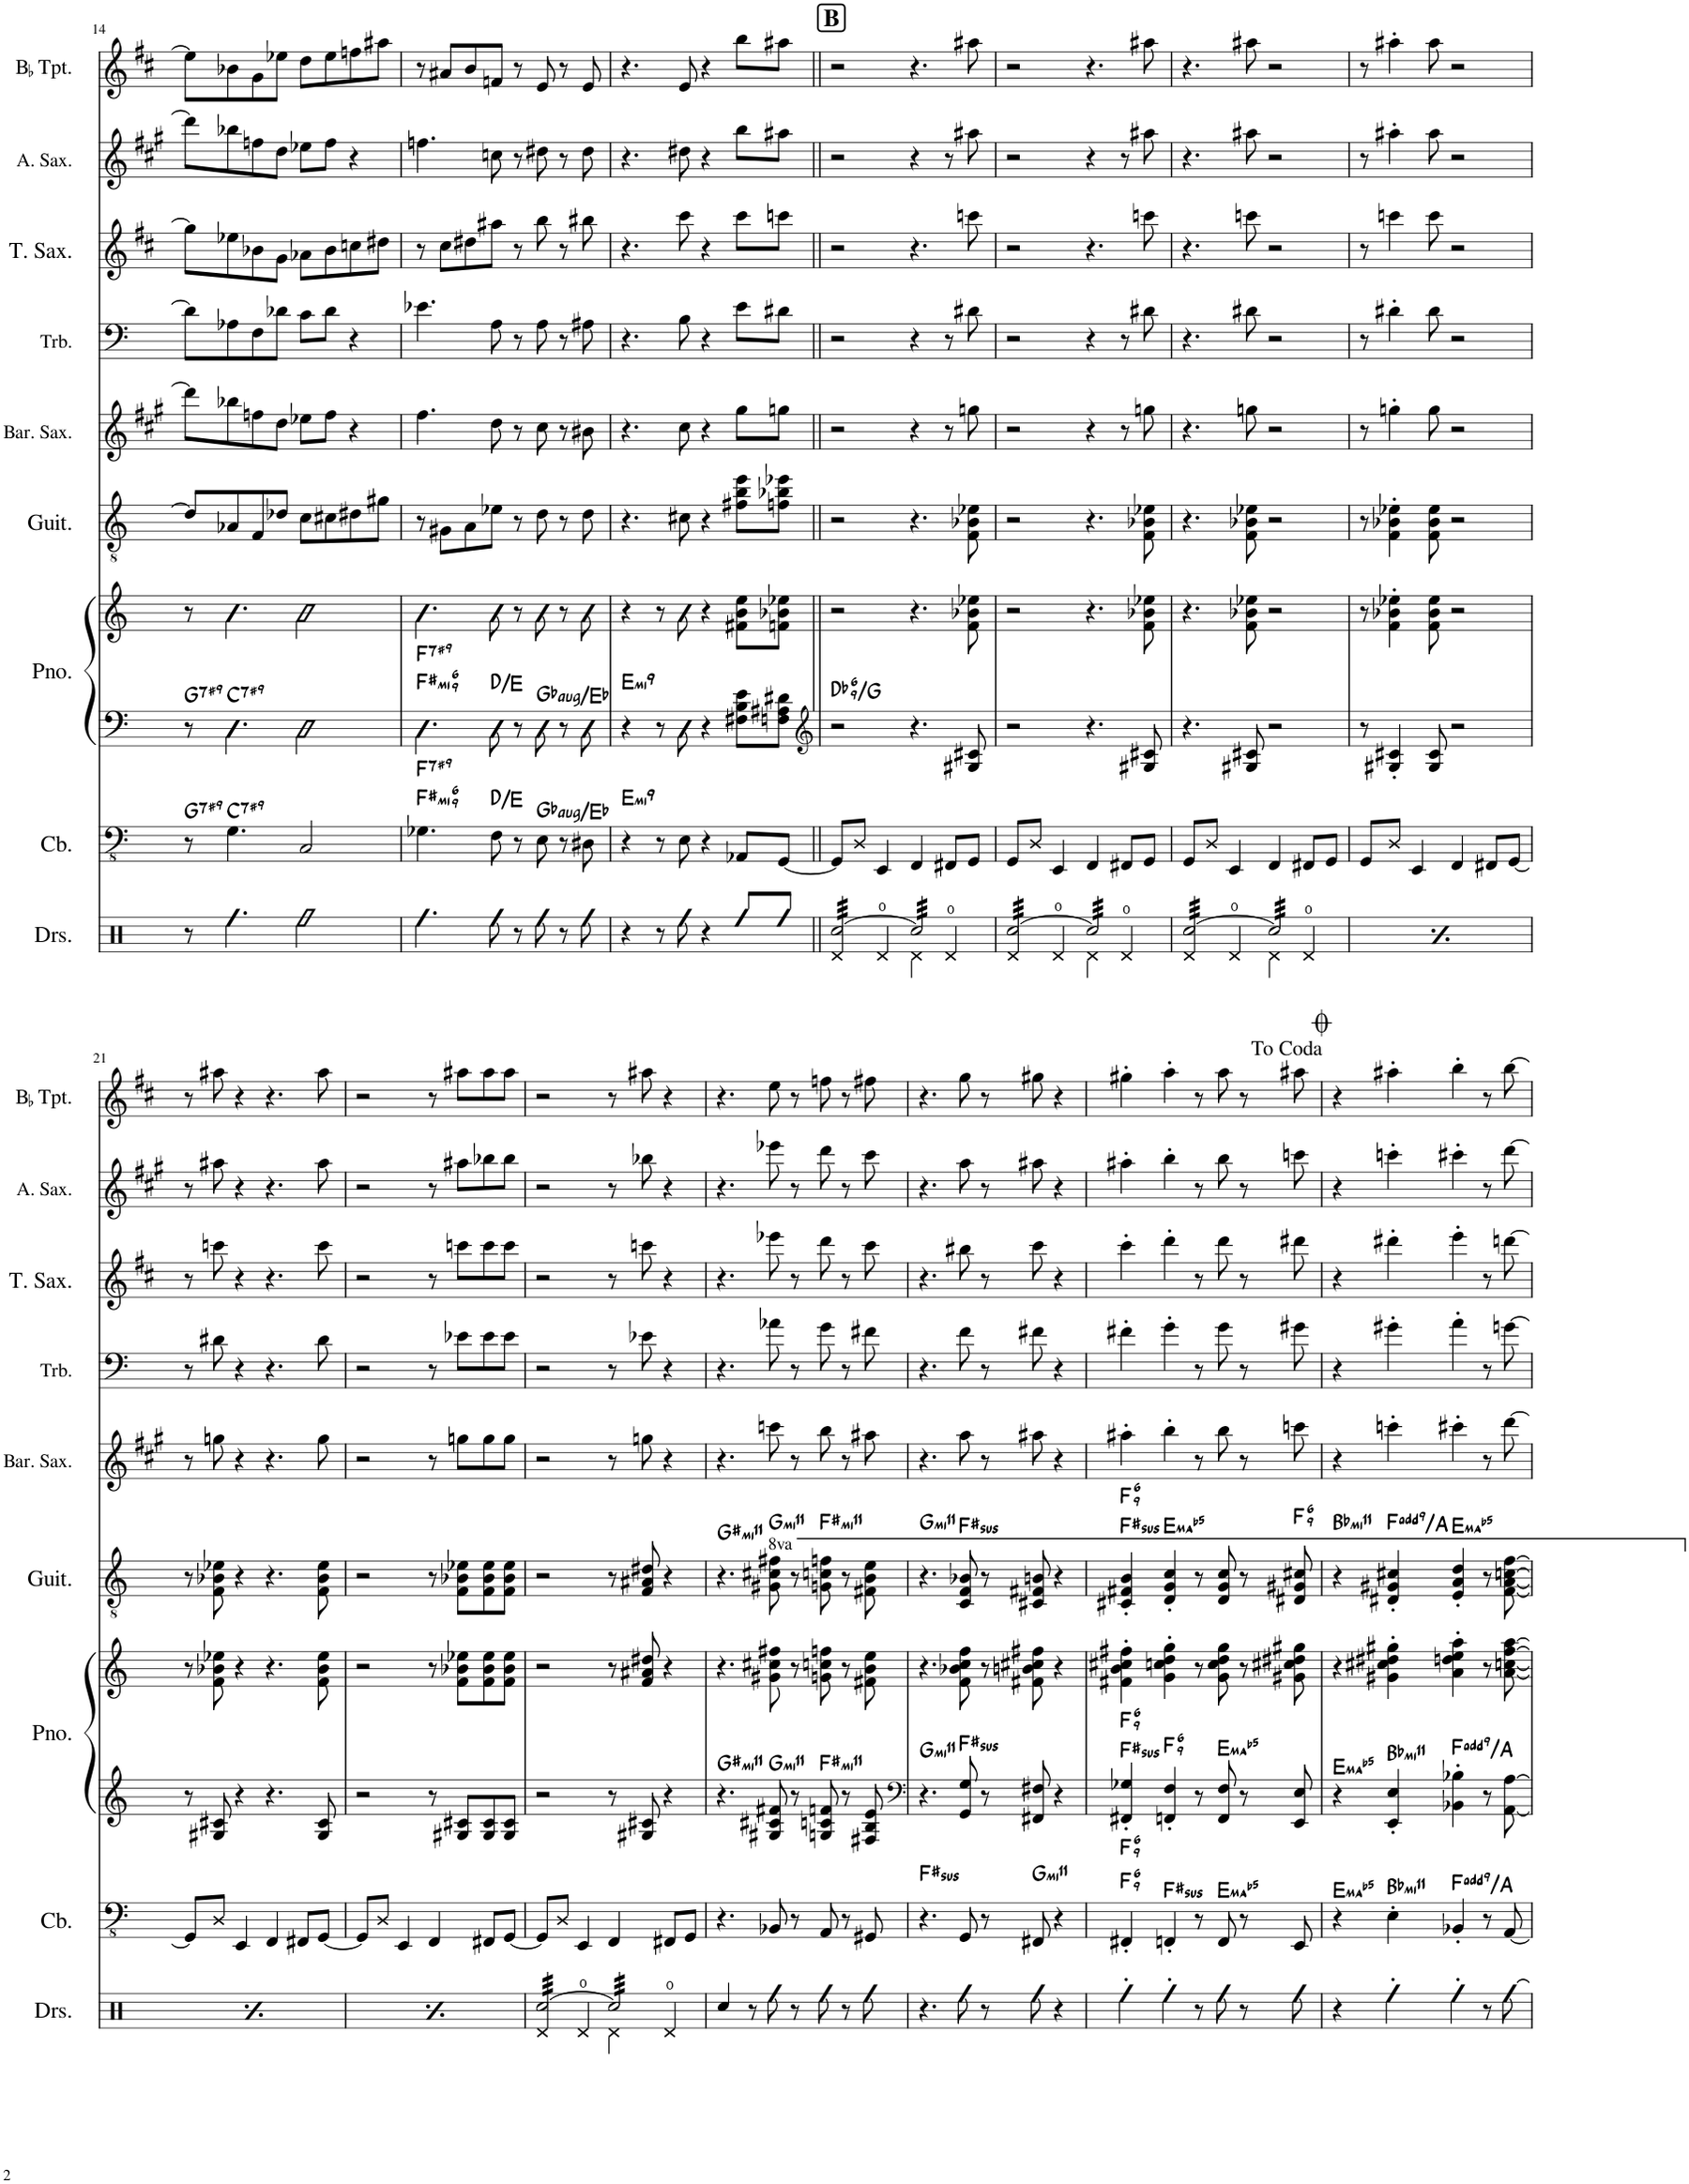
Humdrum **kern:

**kern	**kern	**harte	**kern	**kern	**harte	**kern	**harte	**kern	**kern	**kern	**kern	**kern
*part9	*part8	*part8	*part7	*part7	*part7	*part6	*part6	*part5	*part4	*part3	*part2	*part1
*staff10	*staff9	*	*staff8	*staff7	*	*staff6	*	*staff5	*staff4	*staff3	*staff2	*staff1
*I"Drumset	*I"Double Bass	*	*I"Piano	*	*	*I"Guitar	*	*I"Baritone Saxophone	*I"Trombone	*I"Tenor Saxophone	*I"Alto Saxophone	*I"BaccidentalFlat Trumpet
*I'Drs.	*	*	*I'Pno.	*	*	*I'Guit.	*	*I'Bar. Sax.	*I'Trb.	*I'T. Sax.	*I'A. Sax.	*I'BaccidentalFlat Tpt.
!!LO:PB:g=z
*clefX	*clefFv4	*	*clefF4	*clefG2	*	*clefGv2	*	*clefG2	*clefF4	*clefG2	*clefG2	*clefG2
*	*	*	*	*	*	*	*	*Trd12c21	*	*Trd8c14	*Trd5c9	*Trd1c2
*k[]	*k[]	*	*k[]	*k[]	*	*k[]	*	*k[f#c#g#]	*k[]	*k[f#c#]	*k[f#c#g#]	*k[f#c#]
*M4/4	*M4/4	*	*M4/4	*M4/4	*	*M4/4	*	*M4/4	*M4/4	*M4/4	*M4/4	*M4/4
=14	=14	=14	=14	=14	=14	=14	=14	=14	=14	=14	=14	=14
!	!	!LO:H:kt=7	!	!	!LO:H:kt=7	!	!	!	!	!	!	!
8r	8r	G:7(#9)	8r	8r	G:7(#9)	8d-/L]	.	8ddd\L]	8d-\L]	8gg\L]	8ddd\L]	8ee-\L]
!	!	!LO:H:kt=7	!	!	!LO:H:kt=7	!	!	!	!	!	!	!
4.Rff\	4.GG\	C:7(#9)	4.D\	4.b\	C:7(#9)	8A-X/	.	8bb-X\	8A-X\	8ee-X\	8bb-X\	8b-X\
.	.	.	.	.	.	8F/	.	8ffn\	8F\	8b-X\	8ffn\	8g\
.	.	.	.	.	.	8d-X/J	.	8dd\J	8d-X\J	8g\J	8dd\J	8ee-X\J
2Rff\	2CC/	.	2D\	2b\	.	8c\L	.	8ee-X\L	8c\L	8a-X\L	8ee-X\L	8dd\L
.	.	.	.	.	.	8c#X\	.	8ff\J	8d-\J	8b-\	8ff\J	8ee-\
.	.	.	.	.	.	8d#X\	.	4r	4r	8ccn\	4r	8ffn\
.	.	.	.	.	.	8g#X\J	.	.	.	8dd#X\J	.	8aa#X\J
=15	=15	=15	=15	=15	=15	=15	=15	=15	=15	=15	=15	=15
!	!	!LO:H:n=1:kt=mi6	!	!	!	!	!	!	!	!	!	!
!	!	!LO:H:n=2:kt=7	!	!	!LO:H:n=1:kt=mi6	!	!	!	!	!	!	!
!	!	!	!	!	!LO:H:n=2:kt=7	!	!	!	!	!	!	!
4.Rff\	4.GG-X\	F#:min6(9) F:7(#9)	4.D\	4.b\	F#:min6(9) F:7(#9)	8r	.	4.ff#\	4.e-X\	8r	4.ffn\	8r
.	.	.	.	.	.	8G#X\L	.	.	.	8cc#\L	.	8a#X/L
.	.	.	.	.	.	8A\	.	.	.	8dd#X\	.	8b/
8Rff\	8FF\	D:maj/2	8D\	8b\	D:maj/2	8e-X\J	.	8dd\	8A\	8aa#X\J	8ccn\	8fn/J
8r	8r	.	8r	8r	.	8r	.	8r	8r	8r	8r	8r
!	!	!LO:H:kt=aug	!	!	!LO:H:kt=aug	!	!	!	!	!	!	!
8Rff\	8EE\	Gb:aug/6	8D\	8b\	Gb:aug/6	8d\	.	8cc#\	8A\	8bb\	8dd#X\	8e/
8r	8r	.	8r	8r	.	8r	.	8r	8r	8r	8r	8r
8Rff\	8DD#X\	.	8D\	8b\	.	8d\	.	8b#X\	8A#X\	8bb#X\	8dd#\	8e/
=16	=16	=16	=16	=16	=16	=16	=16	=16	=16	=16	=16	=16
!	!	!LO:H:kt=mi9	!	!	!LO:H:kt=mi9	!	!	!	!	!	!	!
4r	4r	E:min9	4r	4r	E:min9	4.r	.	4.r	4.r	4.r	4.r	4.r
8r	8r	.	8r	8r	.	.	.	.	.	.	.	.
8Rff\	8EE\	.	8D\	8b\	.	8c#X\	.	8cc#\	8B\	8ccc#\	8dd#X\	8e/
4r	4r	.	4r	4r	.	4r	.	4r	4r	4r	4r	4r
8Rff/L	8AAA-X/L	.	8F#X\ 8B\ 8e\L	8f#X\ 8b\ 8ee\L	.	8f#X\ 8b\ 8ee\L	.	8gg#\L	8e\L	8ccc#\L	8bb\L	8bb\L
8Rff/J	[8GGG/J	.	8Fn\ 8A#X\ 8d#X\J	8fn\ 8b-X\ 8ee-X\J	.	8fn\ 8b-X\ 8ee-X\J	.	8ggn\J	8d#X\J	8cccn\J	8aa#X\J	8aa#X\J
=17||	=17||	=17||	=17||	=17||	=17||	=17||	=17||	=17||	=17||	=17||	=17||	=17||
*	*	*	*clefG2	*	*	*	*	*	*	*	*	*
*^	*	*	*	*	*	*	*	*	*	*	*	*
!	!	!	!	!	!	!LO:H:kt=6	!	!	!	!	!	!	!LO:TX:a:B:t=B
*tremolo	*	*	*	*	*	*	*	*	*	*	*	*	*
[32Rcc/LLL	4Rd/	8GGG/L]	.	2r	2r	Db:maj6(9)/#4	2r	.	2r	2r	2r	2r	2r
32Rcc/	.	.	.	.	.	.	.	.	.	.	.	.	.
32Rcc/	.	.	.	.	.	.	.	.	.	.	.	.	.
32Rcc/	.	.	.	.	.	.	.	.	.	.	.	.	.
32Rcc/	.	8DD/J	.	.	.	.	.	.	.	.	.	.	.
32Rcc/	.	.	.	.	.	.	.	.	.	.	.	.	.
32Rcc/	.	.	.	.	.	.	.	.	.	.	.	.	.
32Rcc/	.	.	.	.	.	.	.	.	.	.	.	.	.
32Rcc/	4Rd/	4EEE/	.	.	.	.	.	.	.	.	.	.	.
32Rcc/	.	.	.	.	.	.	.	.	.	.	.	.	.
32Rcc/	.	.	.	.	.	.	.	.	.	.	.	.	.
32Rcc/	.	.	.	.	.	.	.	.	.	.	.	.	.
32Rcc/	.	.	.	.	.	.	.	.	.	.	.	.	.
32Rcc/	.	.	.	.	.	.	.	.	.	.	.	.	.
32Rcc/	.	.	.	.	.	.	.	.	.	.	.	.	.
32Rcc/JJJ	.	.	.	.	.	.	.	.	.	.	.	.	.
32Rcc/]LLL	4Rd\	4FFF/	.	4.r	4.r	.	4.r	.	4r	4r	4.r	4r	4.r
32Rcc/	.	.	.	.	.	.	.	.	.	.	.	.	.
32Rcc/	.	.	.	.	.	.	.	.	.	.	.	.	.
32Rcc/	.	.	.	.	.	.	.	.	.	.	.	.	.
32Rcc/	.	.	.	.	.	.	.	.	.	.	.	.	.
32Rcc/	.	.	.	.	.	.	.	.	.	.	.	.	.
32Rcc/	.	.	.	.	.	.	.	.	.	.	.	.	.
32Rcc/	.	.	.	.	.	.	.	.	.	.	.	.	.
32Rcc/	4Rd/	8FFF#X/L	.	.	.	.	.	.	8r	8r	.	8r	.
32Rcc/	.	.	.	.	.	.	.	.	.	.	.	.	.
32Rcc/	.	.	.	.	.	.	.	.	.	.	.	.	.
32Rcc/	.	.	.	.	.	.	.	.	.	.	.	.	.
32Rcc/	.	8GGG/J	.	8G#X/ 8c#X/	8f\ 8b-X\ 8ee-X\	.	8F\ 8B-X\ 8e-X\	.	8ggn\	8d#X\	8cccn\	8aa#X\	8aa#X\
32Rcc/	.	.	.	.	.	.	.	.	.	.	.	.	.
32Rcc/	.	.	.	.	.	.	.	.	.	.	.	.	.
32Rcc/JJJ	.	.	.	.	.	.	.	.	.	.	.	.	.
=18	=18	=18	=18	=18	=18	=18	=18	=18	=18	=18	=18	=18	=18
[32Rcc/LLL	4Rd/	8GGG/L	.	2r	2r	.	2r	.	2r	2r	2r	2r	2r
32Rcc/	.	.	.	.	.	.	.	.	.	.	.	.	.
32Rcc/	.	.	.	.	.	.	.	.	.	.	.	.	.
32Rcc/	.	.	.	.	.	.	.	.	.	.	.	.	.
32Rcc/	.	8DD/J	.	.	.	.	.	.	.	.	.	.	.
32Rcc/	.	.	.	.	.	.	.	.	.	.	.	.	.
32Rcc/	.	.	.	.	.	.	.	.	.	.	.	.	.
32Rcc/	.	.	.	.	.	.	.	.	.	.	.	.	.
32Rcc/	4Rd/	4EEE/	.	.	.	.	.	.	.	.	.	.	.
32Rcc/	.	.	.	.	.	.	.	.	.	.	.	.	.
32Rcc/	.	.	.	.	.	.	.	.	.	.	.	.	.
32Rcc/	.	.	.	.	.	.	.	.	.	.	.	.	.
32Rcc/	.	.	.	.	.	.	.	.	.	.	.	.	.
32Rcc/	.	.	.	.	.	.	.	.	.	.	.	.	.
32Rcc/	.	.	.	.	.	.	.	.	.	.	.	.	.
32Rcc/JJJ	.	.	.	.	.	.	.	.	.	.	.	.	.
32Rcc/]LLL	4Rd\	4FFF/	.	4.r	4.r	.	4.r	.	4r	4r	4.r	4r	4.r
32Rcc/	.	.	.	.	.	.	.	.	.	.	.	.	.
32Rcc/	.	.	.	.	.	.	.	.	.	.	.	.	.
32Rcc/	.	.	.	.	.	.	.	.	.	.	.	.	.
32Rcc/	.	.	.	.	.	.	.	.	.	.	.	.	.
32Rcc/	.	.	.	.	.	.	.	.	.	.	.	.	.
32Rcc/	.	.	.	.	.	.	.	.	.	.	.	.	.
32Rcc/	.	.	.	.	.	.	.	.	.	.	.	.	.
32Rcc/	4Rd/	8FFF#X/L	.	.	.	.	.	.	8r	8r	.	8r	.
32Rcc/	.	.	.	.	.	.	.	.	.	.	.	.	.
32Rcc/	.	.	.	.	.	.	.	.	.	.	.	.	.
32Rcc/	.	.	.	.	.	.	.	.	.	.	.	.	.
32Rcc/	.	8GGG/J	.	8G#X/ 8c#X/	8f\ 8b-X\ 8ee-X\	.	8F\ 8B-X\ 8e-X\	.	8ggn\	8d#X\	8cccn\	8aa#X\	8aa#X\
32Rcc/	.	.	.	.	.	.	.	.	.	.	.	.	.
32Rcc/	.	.	.	.	.	.	.	.	.	.	.	.	.
32Rcc/JJJ	.	.	.	.	.	.	.	.	.	.	.	.	.
=19	=19	=19	=19	=19	=19	=19	=19	=19	=19	=19	=19	=19	=19
[32Rcc/LLL	4Rd/	8GGG/L	.	4.r	4.r	.	4.r	.	4.r	4.r	4.r	4.r	4.r
32Rcc/	.	.	.	.	.	.	.	.	.	.	.	.	.
32Rcc/	.	.	.	.	.	.	.	.	.	.	.	.	.
32Rcc/	.	.	.	.	.	.	.	.	.	.	.	.	.
32Rcc/	.	8DD/J	.	.	.	.	.	.	.	.	.	.	.
32Rcc/	.	.	.	.	.	.	.	.	.	.	.	.	.
32Rcc/	.	.	.	.	.	.	.	.	.	.	.	.	.
32Rcc/	.	.	.	.	.	.	.	.	.	.	.	.	.
32Rcc/	4Rd/	4EEE/	.	.	.	.	.	.	.	.	.	.	.
32Rcc/	.	.	.	.	.	.	.	.	.	.	.	.	.
32Rcc/	.	.	.	.	.	.	.	.	.	.	.	.	.
32Rcc/	.	.	.	.	.	.	.	.	.	.	.	.	.
32Rcc/	.	.	.	8G#X/ 8c#X/	8f\ 8b-X\ 8ee-X\	.	8F\ 8B-X\ 8e-X\	.	8ggn\	8d#X\	8cccn\	8aa#X\	8aa#X\
32Rcc/	.	.	.	.	.	.	.	.	.	.	.	.	.
32Rcc/	.	.	.	.	.	.	.	.	.	.	.	.	.
32Rcc/JJJ	.	.	.	.	.	.	.	.	.	.	.	.	.
32Rcc/]LLL	4Rd\	4FFF/	.	2r	2r	.	2r	.	2r	2r	2r	2r	2r
32Rcc/	.	.	.	.	.	.	.	.	.	.	.	.	.
32Rcc/	.	.	.	.	.	.	.	.	.	.	.	.	.
32Rcc/	.	.	.	.	.	.	.	.	.	.	.	.	.
32Rcc/	.	.	.	.	.	.	.	.	.	.	.	.	.
32Rcc/	.	.	.	.	.	.	.	.	.	.	.	.	.
32Rcc/	.	.	.	.	.	.	.	.	.	.	.	.	.
32Rcc/	.	.	.	.	.	.	.	.	.	.	.	.	.
32Rcc/	4Rd/	8FFF#X/L	.	.	.	.	.	.	.	.	.	.	.
32Rcc/	.	.	.	.	.	.	.	.	.	.	.	.	.
32Rcc/	.	.	.	.	.	.	.	.	.	.	.	.	.
32Rcc/	.	.	.	.	.	.	.	.	.	.	.	.	.
32Rcc/	.	8GGG/J	.	.	.	.	.	.	.	.	.	.	.
32Rcc/	.	.	.	.	.	.	.	.	.	.	.	.	.
32Rcc/	.	.	.	.	.	.	.	.	.	.	.	.	.
32Rcc/JJJ	.	.	.	.	.	.	.	.	.	.	.	.	.
=20	=20	=20	=20	=20	=20	=20	=20	=20	=20	=20	=20	=20	=20
[32Rcc/LLL	4Rd/	8GGG/L	.	8r	8r	.	8r	.	8r	8r	8r	8r	8r
32Rcc/	.	.	.	.	.	.	.	.	.	.	.	.	.
32Rcc/	.	.	.	.	.	.	.	.	.	.	.	.	.
32Rcc/	.	.	.	.	.	.	.	.	.	.	.	.	.
32Rcc/	.	8DD/J	.	4G#X/' 4c#X/'	4f\' 4b-X\' 4ee-X\'	.	4F\' 4B-X\' 4e-X\'	.	4ggn'\	4d#X'\	4cccn\	4aa#X'\	4aa#X'\
32Rcc/	.	.	.	.	.	.	.	.	.	.	.	.	.
32Rcc/	.	.	.	.	.	.	.	.	.	.	.	.	.
32Rcc/	.	.	.	.	.	.	.	.	.	.	.	.	.
32Rcc/	4Rd/	4EEE/	.	.	.	.	.	.	.	.	.	.	.
32Rcc/	.	.	.	.	.	.	.	.	.	.	.	.	.
32Rcc/	.	.	.	.	.	.	.	.	.	.	.	.	.
32Rcc/	.	.	.	.	.	.	.	.	.	.	.	.	.
32Rcc/	.	.	.	8G#/ 8c#/	8f\ 8b-\ 8ee-\	.	8F\ 8B-\ 8e-\	.	8gg\	8d#\	8ccc\	8aa#\	8aa#\
32Rcc/	.	.	.	.	.	.	.	.	.	.	.	.	.
32Rcc/	.	.	.	.	.	.	.	.	.	.	.	.	.
32Rcc/JJJ	.	.	.	.	.	.	.	.	.	.	.	.	.
32Rcc/]LLL	4Rd\	4FFF/	.	2r	2r	.	2r	.	2r	2r	2r	2r	2r
32Rcc/	.	.	.	.	.	.	.	.	.	.	.	.	.
32Rcc/	.	.	.	.	.	.	.	.	.	.	.	.	.
32Rcc/	.	.	.	.	.	.	.	.	.	.	.	.	.
32Rcc/	.	.	.	.	.	.	.	.	.	.	.	.	.
32Rcc/	.	.	.	.	.	.	.	.	.	.	.	.	.
32Rcc/	.	.	.	.	.	.	.	.	.	.	.	.	.
32Rcc/	.	.	.	.	.	.	.	.	.	.	.	.	.
32Rcc/	4Rd/	8FFF#X/L	.	.	.	.	.	.	.	.	.	.	.
32Rcc/	.	.	.	.	.	.	.	.	.	.	.	.	.
32Rcc/	.	.	.	.	.	.	.	.	.	.	.	.	.
32Rcc/	.	.	.	.	.	.	.	.	.	.	.	.	.
32Rcc/	.	[8GGG/J	.	.	.	.	.	.	.	.	.	.	.
32Rcc/	.	.	.	.	.	.	.	.	.	.	.	.	.
32Rcc/	.	.	.	.	.	.	.	.	.	.	.	.	.
32Rcc/JJJ	.	.	.	.	.	.	.	.	.	.	.	.	.
!!LO:LB:g=z
=21	=21	=21	=21	=21	=21	=21	=21	=21	=21	=21	=21	=21	=21
[32Rcc/LLL	4Rd/	8GGG/L]	.	8r	8r	.	8r	.	8r	8r	8r	8r	8r
32Rcc/	.	.	.	.	.	.	.	.	.	.	.	.	.
32Rcc/	.	.	.	.	.	.	.	.	.	.	.	.	.
32Rcc/	.	.	.	.	.	.	.	.	.	.	.	.	.
32Rcc/	.	8DD/J	.	8G#X/ 8c#X/	8f\ 8b-X\ 8ee-X\	.	8F\ 8B-X\ 8e-X\	.	8ggn\	8d#X\	8cccn\	8aa#X\	8aa#X\
32Rcc/	.	.	.	.	.	.	.	.	.	.	.	.	.
32Rcc/	.	.	.	.	.	.	.	.	.	.	.	.	.
32Rcc/	.	.	.	.	.	.	.	.	.	.	.	.	.
32Rcc/	4Rd/	4EEE/	.	4r	4r	.	4r	.	4r	4r	4r	4r	4r
32Rcc/	.	.	.	.	.	.	.	.	.	.	.	.	.
32Rcc/	.	.	.	.	.	.	.	.	.	.	.	.	.
32Rcc/	.	.	.	.	.	.	.	.	.	.	.	.	.
32Rcc/	.	.	.	.	.	.	.	.	.	.	.	.	.
32Rcc/	.	.	.	.	.	.	.	.	.	.	.	.	.
32Rcc/	.	.	.	.	.	.	.	.	.	.	.	.	.
32Rcc/JJJ	.	.	.	.	.	.	.	.	.	.	.	.	.
32Rcc/]LLL	4Rd\	4FFF/	.	4.r	4.r	.	4.r	.	4.r	4.r	4.r	4.r	4.r
32Rcc/	.	.	.	.	.	.	.	.	.	.	.	.	.
32Rcc/	.	.	.	.	.	.	.	.	.	.	.	.	.
32Rcc/	.	.	.	.	.	.	.	.	.	.	.	.	.
32Rcc/	.	.	.	.	.	.	.	.	.	.	.	.	.
32Rcc/	.	.	.	.	.	.	.	.	.	.	.	.	.
32Rcc/	.	.	.	.	.	.	.	.	.	.	.	.	.
32Rcc/	.	.	.	.	.	.	.	.	.	.	.	.	.
32Rcc/	4Rd/	8FFF#X/L	.	.	.	.	.	.	.	.	.	.	.
32Rcc/	.	.	.	.	.	.	.	.	.	.	.	.	.
32Rcc/	.	.	.	.	.	.	.	.	.	.	.	.	.
32Rcc/	.	.	.	.	.	.	.	.	.	.	.	.	.
32Rcc/	.	[8GGG/J	.	8G#/ 8c#/	8f\ 8b-\ 8ee-\	.	8F\ 8B-\ 8e-\	.	8gg\	8d#\	8ccc\	8aa#\	8aa#\
32Rcc/	.	.	.	.	.	.	.	.	.	.	.	.	.
32Rcc/	.	.	.	.	.	.	.	.	.	.	.	.	.
32Rcc/JJJ	.	.	.	.	.	.	.	.	.	.	.	.	.
=22	=22	=22	=22	=22	=22	=22	=22	=22	=22	=22	=22	=22	=22
[32Rcc/LLL	4Rd/	8GGG/L]	.	2r	2r	.	2r	.	2r	2r	2r	2r	2r
32Rcc/	.	.	.	.	.	.	.	.	.	.	.	.	.
32Rcc/	.	.	.	.	.	.	.	.	.	.	.	.	.
32Rcc/	.	.	.	.	.	.	.	.	.	.	.	.	.
32Rcc/	.	8DD/J	.	.	.	.	.	.	.	.	.	.	.
32Rcc/	.	.	.	.	.	.	.	.	.	.	.	.	.
32Rcc/	.	.	.	.	.	.	.	.	.	.	.	.	.
32Rcc/	.	.	.	.	.	.	.	.	.	.	.	.	.
32Rcc/	4Rd/	4EEE/	.	.	.	.	.	.	.	.	.	.	.
32Rcc/	.	.	.	.	.	.	.	.	.	.	.	.	.
32Rcc/	.	.	.	.	.	.	.	.	.	.	.	.	.
32Rcc/	.	.	.	.	.	.	.	.	.	.	.	.	.
32Rcc/	.	.	.	.	.	.	.	.	.	.	.	.	.
32Rcc/	.	.	.	.	.	.	.	.	.	.	.	.	.
32Rcc/	.	.	.	.	.	.	.	.	.	.	.	.	.
32Rcc/JJJ	.	.	.	.	.	.	.	.	.	.	.	.	.
32Rcc/]LLL	4Rd\	4FFF/	.	8r	8r	.	8r	.	8r	8r	8r	8r	8r
32Rcc/	.	.	.	.	.	.	.	.	.	.	.	.	.
32Rcc/	.	.	.	.	.	.	.	.	.	.	.	.	.
32Rcc/	.	.	.	.	.	.	.	.	.	.	.	.	.
32Rcc/	.	.	.	8G#X/ 8c#X/L	8f\ 8b-X\ 8ee-X\L	.	8F\ 8B-X\ 8e-X\L	.	8ggn\L	8e-X\L	8cccn\L	8aa#X\L	8aa#X\L
32Rcc/	.	.	.	.	.	.	.	.	.	.	.	.	.
32Rcc/	.	.	.	.	.	.	.	.	.	.	.	.	.
32Rcc/	.	.	.	.	.	.	.	.	.	.	.	.	.
32Rcc/	4Rd/	8FFF#X/L	.	8G#/ 8c#/	8f\ 8b-\ 8ee-\	.	8F\ 8B-\ 8e-\	.	8gg\	8e-\	8ccc\	8bb-X\	8aa#\
32Rcc/	.	.	.	.	.	.	.	.	.	.	.	.	.
32Rcc/	.	.	.	.	.	.	.	.	.	.	.	.	.
32Rcc/	.	.	.	.	.	.	.	.	.	.	.	.	.
32Rcc/	.	[8GGG/J	.	8G#/ 8c#/J	8f\ 8b-\ 8ee-\J	.	8F\ 8B-\ 8e-\J	.	8gg\J	8e-\J	8ccc\J	8bb-\J	8aa#\J
32Rcc/	.	.	.	.	.	.	.	.	.	.	.	.	.
32Rcc/	.	.	.	.	.	.	.	.	.	.	.	.	.
32Rcc/JJJ	.	.	.	.	.	.	.	.	.	.	.	.	.
=23	=23	=23	=23	=23	=23	=23	=23	=23	=23	=23	=23	=23	=23
[32Rcc/LLL	4Rd/	8GGG/L]	.	2r	2r	.	2r	.	2r	2r	2r	2r	2r
32Rcc/	.	.	.	.	.	.	.	.	.	.	.	.	.
32Rcc/	.	.	.	.	.	.	.	.	.	.	.	.	.
32Rcc/	.	.	.	.	.	.	.	.	.	.	.	.	.
32Rcc/	.	8DD/J	.	.	.	.	.	.	.	.	.	.	.
32Rcc/	.	.	.	.	.	.	.	.	.	.	.	.	.
32Rcc/	.	.	.	.	.	.	.	.	.	.	.	.	.
32Rcc/	.	.	.	.	.	.	.	.	.	.	.	.	.
32Rcc/	4Rd/	4EEE/	.	.	.	.	.	.	.	.	.	.	.
32Rcc/	.	.	.	.	.	.	.	.	.	.	.	.	.
32Rcc/	.	.	.	.	.	.	.	.	.	.	.	.	.
32Rcc/	.	.	.	.	.	.	.	.	.	.	.	.	.
32Rcc/	.	.	.	.	.	.	.	.	.	.	.	.	.
32Rcc/	.	.	.	.	.	.	.	.	.	.	.	.	.
32Rcc/	.	.	.	.	.	.	.	.	.	.	.	.	.
32Rcc/JJJ	.	.	.	.	.	.	.	.	.	.	.	.	.
32Rcc/]LLL	4Rd\	4FFF/	.	8r	8r	.	8r	.	8r	8r	8r	8r	8r
32Rcc/	.	.	.	.	.	.	.	.	.	.	.	.	.
32Rcc/	.	.	.	.	.	.	.	.	.	.	.	.	.
32Rcc/	.	.	.	.	.	.	.	.	.	.	.	.	.
32Rcc/	.	.	.	8G#X/ 8c#X/	8f/ 8a#X/ 8dd#X/	.	8F/ 8A#X/ 8d#X/	.	8ggn\	8e-X\	8cccn\	8bb-X\	8aa#X\
32Rcc/	.	.	.	.	.	.	.	.	.	.	.	.	.
32Rcc/	.	.	.	.	.	.	.	.	.	.	.	.	.
32Rcc/	.	.	.	.	.	.	.	.	.	.	.	.	.
32Rcc/	4Rd/	8FFF#X/L	.	4r	4r	.	4r	.	4r	4r	4r	4r	4r
32Rcc/	.	.	.	.	.	.	.	.	.	.	.	.	.
32Rcc/	.	.	.	.	.	.	.	.	.	.	.	.	.
32Rcc/	.	.	.	.	.	.	.	.	.	.	.	.	.
32Rcc/	.	8GGG/J	.	.	.	.	.	.	.	.	.	.	.
32Rcc/	.	.	.	.	.	.	.	.	.	.	.	.	.
32Rcc/	.	.	.	.	.	.	.	.	.	.	.	.	.
32Rcc/JJJ	.	.	.	.	.	.	.	.	.	.	.	.	.
*Xtremolo	*	*	*	*	*	*	*	*	*	*	*	*	*
*v	*v	*	*	*	*	*	*	*	*	*	*	*	*
=24	=24	=24	=24	=24	=24	=24	=24	=24	=24	=24	=24	=24
!	!	!	!	!	!LO:H:kt=mi11	!	!LO:H:kt=mi11	!	!	!	!	!
4Rcc/	4.r	.	4.r	4.r	G#:min9(11)	4.r	G#:min9(11)	4.r	4.r	4.r	4.r	4.r
8r	.	.	.	.	.	.	.	.	.	.	.	.
*	*	*	*	*	*	*8va	*	*	*	*	*	*
!	!	!	!	!	!LO:H:kt=mi11	!	!LO:H:kt=mi11	!	!	!	!	!
8Rff\	8BBB-X/	.	8G#X/ 8c#X/ 8f#X/	8g#X\ 8cc#X\ 8ff#X\	G:min9(11)	8g#X\ 8cc#X\ 8ff#X\	G:min9(11)	8cccn\	8a-X\	8eee-X\	8eee-X\	8ee\
8r	8r	.	8r	8r	.	8r	.	8r	8r	8r	8r	8r
!	!	!	!	!	!LO:H:kt=mi11	!	!LO:H:kt=mi11	!	!	!	!	!
8Rff\	8AAA/	.	8Gn/ 8cn/ 8fn/	8gn\ 8ccn\ 8ffn\	F#:min9(11)	8gn\ 8ccn\ 8ffn\	F#:min9(11)	8bb\	8g\	8ddd\	8ddd\	8ffn\
8r	8r	.	8r	8r	.	8r	.	8r	8r	8r	8r	8r
8Rff\	8GGG#X/	.	8F#X/ 8B/ 8e/	8f#X\ 8b\ 8ee\	.	8f#X\ 8b\ 8ee\	.	8aa#X\	8f#X\	8ccc#\	8ccc#\	8ff#X\
=25	=25	=25	=25	=25	=25	=25	=25	=25	=25	=25	=25	=25
*	*	*	*clefF4	*	*	*	*	*	*	*	*	*
*	*	*	*	*	*	*X8va	*	*	*	*	*	*
!	!	!LO:H:kt=sus	!	!	!LO:H:kt=mi11	!	!LO:H:kt=mi11	!	!	!	!	!
4.r	4.r	F#:sus4	4.r	4.r	G:min9(11)	4.r	G:min9(11)	4.r	4.r	4.r	4.r	4.r
!	!	!	!	!	!LO:H:kt=sus	!	!LO:H:kt=sus	!	!	!	!	!
8Rff\	8GGG/	.	8GG/ 8G/	8f\ 8b-X\ 8cc\ 8ff\	F#:sus4	8C/ 8F/ 8B-X/	F#:sus4	8aa\	8f\	8bb#X\	8aa\	8gg\
8r	8r	.	8r	8r	.	8r	.	8r	8r	8r	8r	8r
!	!	!LO:H:kt=mi11	!	!	!	!	!	!	!	!	!	!
8Rff\	8FFF#X/	G:min9(11)	8FF#X/ 8F#X/	8f#X\ 8bn\ 8cc#X\ 8ff#X\	.	8C#X/ 8F#X/ 8Bn/	.	8aa#X\	8f#X\	8ccc#\	8aa#X\	8gg#X\
4r	4r	.	4r	4r	.	4r	.	4r	4r	4r	4r	4r
=26	=26	=26	=26	=26	=26	=26	=26	=26	=26	=26	=26	=26
!	!	!LO:H:n=1:kt=6	!	!	!	!	!	!	!	!	!	!
!	!	!LO:H:n=2:kt=6	!	!	!LO:H:n=1:kt=sus	!	!	!	!	!	!	!
!	!	!	!	!	!LO:H:n=2:kt=6	!	!LO:H:n=1:kt=sus	!	!	!	!	!
!	!	!	!	!	!	!	!LO:H:n=2:kt=6	!	!	!	!	!
4Rff'\	4FFF#X'/	F:maj6(9) F:maj6(9)	4FF#X/' 4G-X/'	4f#X\' 4b\' 4cc#X\' 4ff#X\'	F#:sus4 F:maj6(9)	4C#X/' 4F#X/' 4B/'	F#:sus4 F:maj6(9)	4aa#X'\	4f#X'\	4ccc#'\	4aa#X'\	4gg#X'\
!	!	!LO:H:kt=sus	!	!	!LO:H:kt=6	!	!LO:H:kt=ma	!	!	!	!	!
4Rff'\	4FFFn'/	F#:sus4	4FFn/' 4F/'	4g\' 4ccn\' 4dd\' 4gg\'	F:maj6(9)	4D/' 4G/' 4c/'	E:(3,b5)	4bb'\	4g'\	4ddd'\	4bb'\	4aa'\
8r	8r	.	8r	8r	.	8r	.	8r	8r	8r	8r	8r
!	!	!LO:H:kt=ma	!	!	!LO:H:kt=ma	!	!	!	!	!	!	!
8Rff\	8FFF/	E:(3,b5)	8FF/ 8F/	8g\ 8cc\ 8dd\ 8gg\	E:(3,b5)	8D/ 8G/ 8c/	.	8bb\	8g\	8ddd\	8bb\	8aa\
8r	8r	.	8r	8r	.	8r	.	8r	8r	8r	8r	8r
!	!	!	!	!	!	!	!LO:H:kt=6	!	!	!	!	!
8Rff\	8EEE/	.	8EE/ 8E/	8g#X\ 8cc#X\ 8dd#X\ 8gg#X\	.	8D#X/ 8G#X/ 8c#X/	F:maj6(9)	8cccn\	8g#X\	8ddd#X\	8cccn\	8aa#X\
=27	=27	=27	=27	=27	=27	=27	=27	=27	=27	=27	=27	=27
!	!	!LO:H:kt=ma	!	!	!LO:H:kt=ma	!	!LO:H:kt=mi11	!	!	!	!	!
4r	4r	E:(3,b5)	4r	4r	E:(3,b5)	4r	Bb:min9(11)	4r	4r	4r	4r	4r
!	!	!LO:H:kt=mi11	!	!	!LO:H:kt=mi11	!	!	!	!	!	!	!
4Rff'\	4EE'\	Bb:min9(11)	4EE/' 4E/'	4g#X\' 4cc#X\' 4dd#X\' 4gg#X\'	Bb:min9(11)	4D#X/' 4G#X/' 4c#X/'	F:maj(9)/3	4cccn'\	4g#X'\	4ddd#X'\	4cccn'\	4aa#X'\
!	!	!	!	!	!	!	!LO:H:kt=ma	!	!	!	!	!
4Rff'\	4BBB-X'/	F:maj(9)/3	4BB-X\' 4B-X\'	4a\' 4ddn\' 4ee\' 4aa\'	F:maj(9)/3	4E/' 4A/' 4d/'	E:(3,b5)	4ccc#X'\	4a'\	4eee'\	4ccc#X'\	4bb'\
8r	8r	.	8r	8r	.	8r	.	8r	8r	8r	8r	8r
[8Rff\	[8AAA/	.	[8AA\ [8A\	[8a\ [8ccn\ [8ff\ [8aa\	.	[8F\ [8A\ [8cn\ [8f\	.	[8ddd\	[8gn\	[8dddn\	[8ddd\	[8bb\
=	=	=	=	=	=	=	=	=	=	=	=	=
*-	*-	*-	*-	*-	*-	*-	*-	*-	*-	*-	*-	*-
